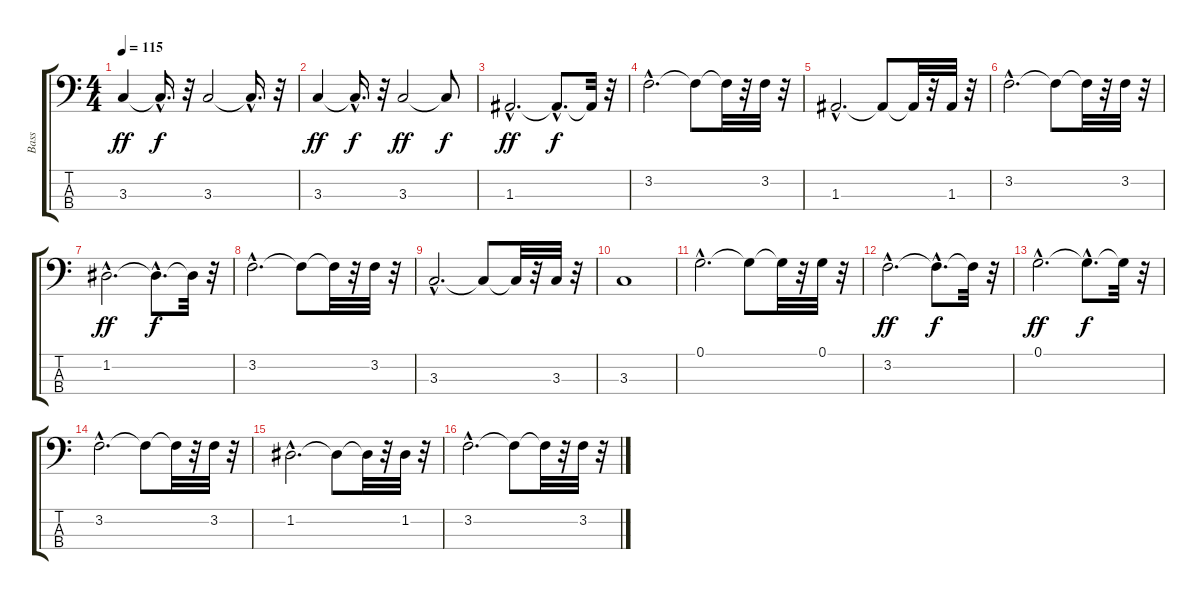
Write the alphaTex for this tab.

\track ("Bass" "Bass") {instrument fretlessbass}
\staff {score tabs}
\tuning (G2 D2 A1 E1) {hide}
\ts (4 4)
\tempo 115
\clef f4
\ks c
3.3.4{dy ff} 3.3{hac t}.16{d dy f} r.32 3.3.2 3.3{hac t}.16{d} r.32 |
3.3.4{dy ff} 3.3{hac t}.16{d dy f} r.32 3.3.2{dy ff} 3.3{t}.8{dy f} |
1.3{hac}.2{d dy ff} 1.3{hac t}.8{d dy f} 1.3{t}.32 r.32 |
3.2{hac}.2{d} 3.2{t}.8 3.2{t}.32 r.32 3.2.32 r.32 |
1.3{hac}.2{d} 1.3{t}.8 1.3{t}.32 r.32 1.3.32 r.32 |
3.2{hac}.2{d} 3.2{t}.8 3.2{t}.32 r.32 3.2.32 r.32 |
1.2{hac}.2{d dy ff} 1.2{hac t}.8{d dy f} 1.2{t}.32 r.32 |
3.2{hac}.2{d} 3.2{t}.8 3.2{t}.32 r.32 3.2.32 r.32 |
3.3{hac}.2{d} 3.3{t}.8 3.3{t}.32 r.32 3.3.32 r.32 |
3.3.1 |
0.1{hac}.2{d} 0.1{t}.8 0.1{t}.32 r.32 0.1.32 r.32 |
3.2{hac}.2{d dy ff} 3.2{hac t}.8{d dy f} 3.2{t}.32 r.32 |
0.1{hac}.2{d dy ff} 0.1{hac t}.8{d dy f} 0.1{t}.32 r.32 |
3.2{hac}.2{d} 3.2{t}.8 3.2{t}.32 r.32 3.2.32 r.32 |
1.2{hac}.2{d} 1.2{t}.8 1.2{t}.32 r.32 1.2.32 r.32 |
3.2{hac}.2{d} 3.2{t}.8 3.2{t}.32 r.32 3.2.32 r.32
